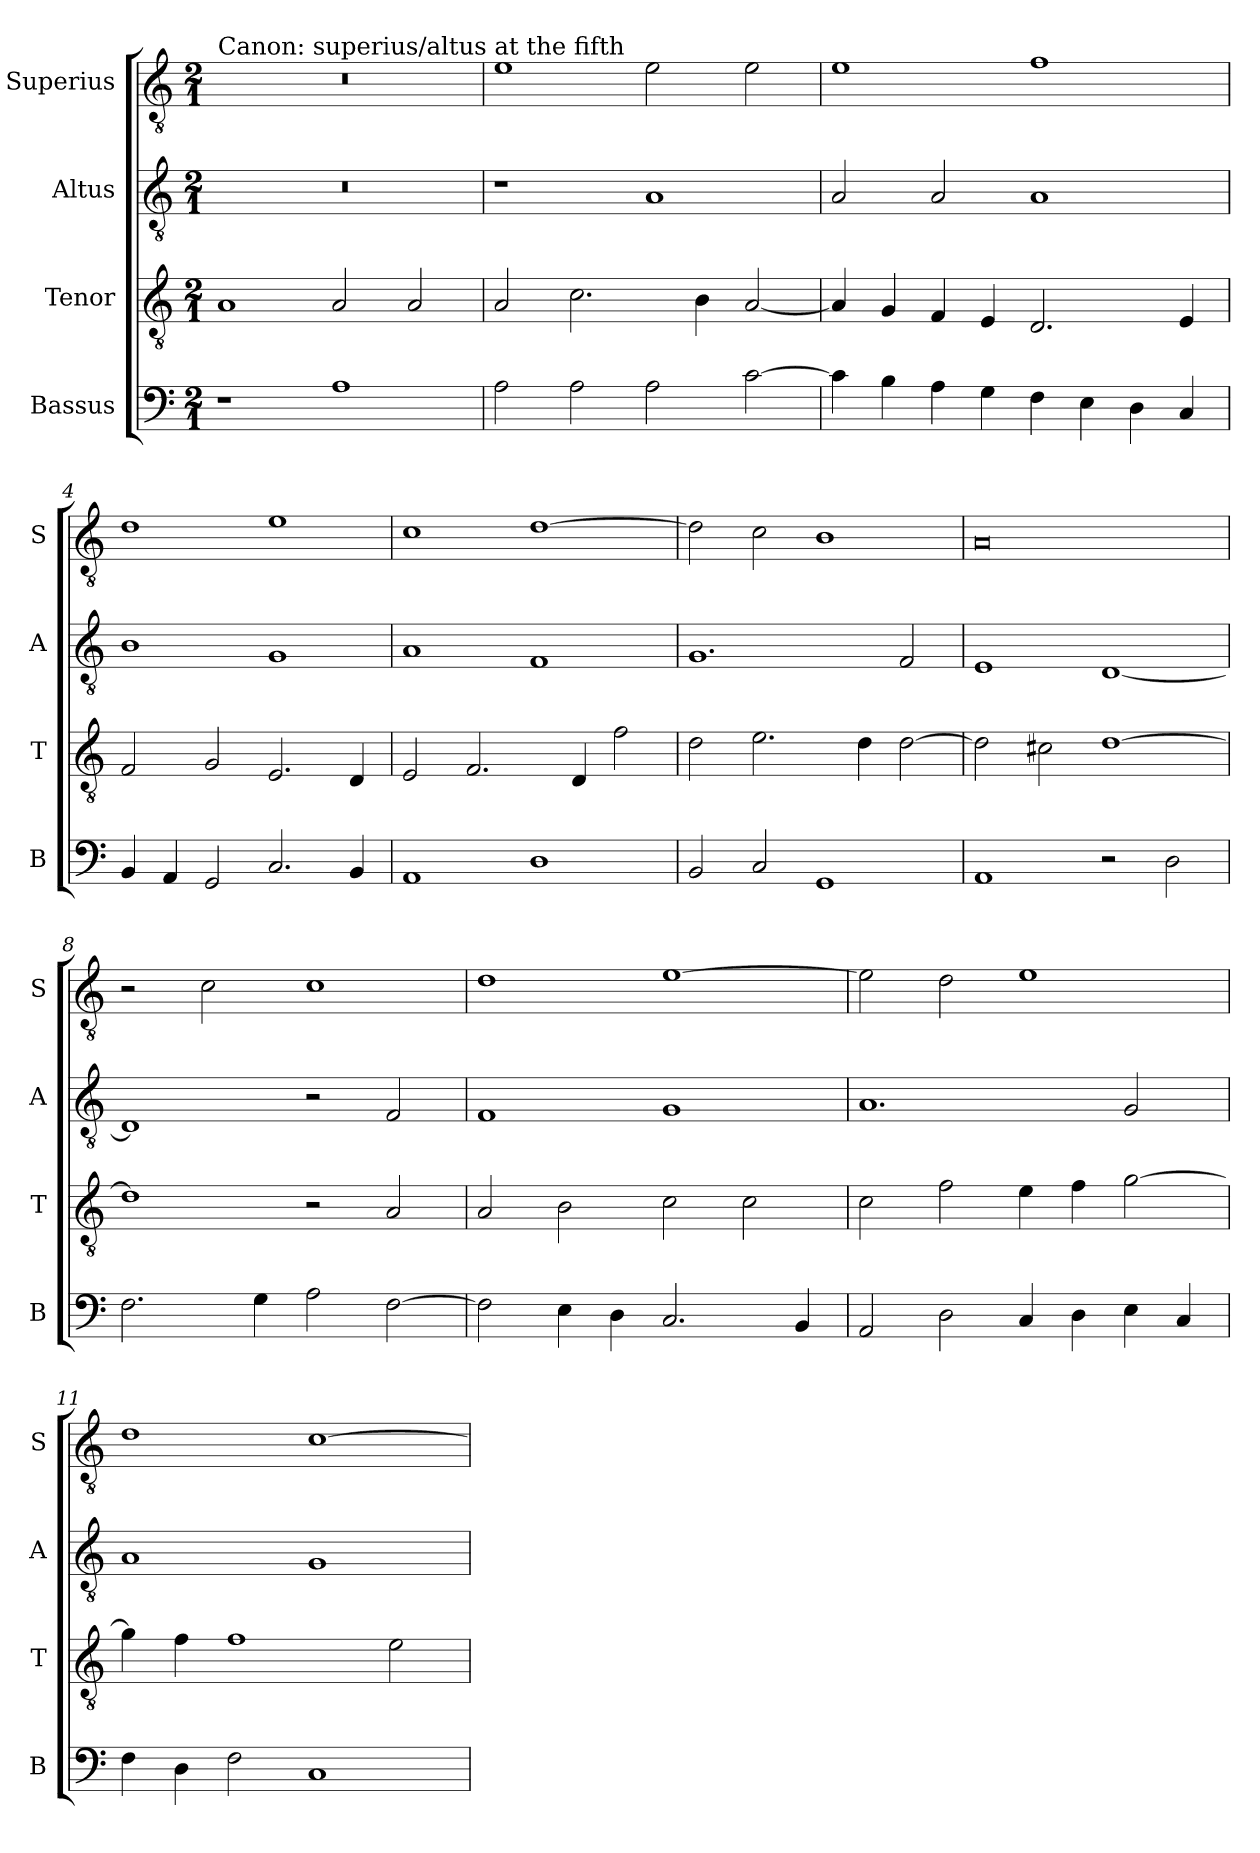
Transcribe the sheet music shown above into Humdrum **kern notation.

**kern	**kern	**kern	**kern
*part4	*part3	*part2	*part1
*staff4	*staff3	*staff2	*staff1
*I"Bassus	*I"Tenor	*I"Altus	*I"Superius
*I'B	*I'T	*I'A	*I'S
*clefF4	*clefGv2	*clefGv2	*clefGv2
*k[]	*k[]	*k[]	*k[]
*C:	*C:	*C:	*C:
*M2/1	*M2/1	*M2/1	*M2/1
=1	=1	=1	=1
!	!	!	!LO:TX:a:t=Canon&colon; superius/altus at the fifth
1r	1A	0r	0r
1A	2A	.	.
.	2A	.	.
=2	=2	=2	=2
2A	2A	1r	1e
2A	2.c	.	.
2A	.	1A	2e
.	4B	.	.
[2c	[2A	.	2e
=3	=3	=3	=3
4c]	4A]	2A	1e
4B	4G	.	.
4A	4F	2A	.
4G	4E	.	.
4F	2.D	1A	1f
4E	.	.	.
4D	.	.	.
4C	4E	.	.
=4	=4	=4	=4
4BB	2F	1B	1d
4AA	.	.	.
2GG	2G	.	.
2.C	2.E	1G	1e
4BB	4D	.	.
=5	=5	=5	=5
1AA	2E	1A	1c
.	2.F	.	.
1D	.	1F	[1d
.	4D	.	.
.	2f	.	.
=6	=6	=6	=6
2BB	2d	1.G	2d]
2C	2.e	.	2c
1GG	.	.	1B
.	4d	.	.
.	[2d	2F	.
=7	=7	=7	=7
1AA	2d]	1E	0A
.	2c#X	.	.
2r	[1d	[1D	.
2D	.	.	.
=8	=8	=8	=8
2.F	1d]	1D]	2r
.	.	.	2c
4G	.	.	.
2A	2r	2r	1c
[2F	2A	2F	.
=9	=9	=9	=9
2F]	2A	1F	1d
4E	2B	.	.
4D	.	.	.
2.C	2c	1G	[1e
.	2c	.	.
4BB	.	.	.
=10	=10	=10	=10
2AA	2c	1.A	2e]
2D	2f	.	2d
4C	4e	.	1e
4D	4f	.	.
4E	[2g	2G	.
4C	.	.	.
=11	=11	=11	=11
4F	4g]	1A	1d
4D	4f	.	.
2F	1f	.	.
1C	.	1G	[1c
.	2e	.	.
=	=	=	=
*-	*-	*-	*-
